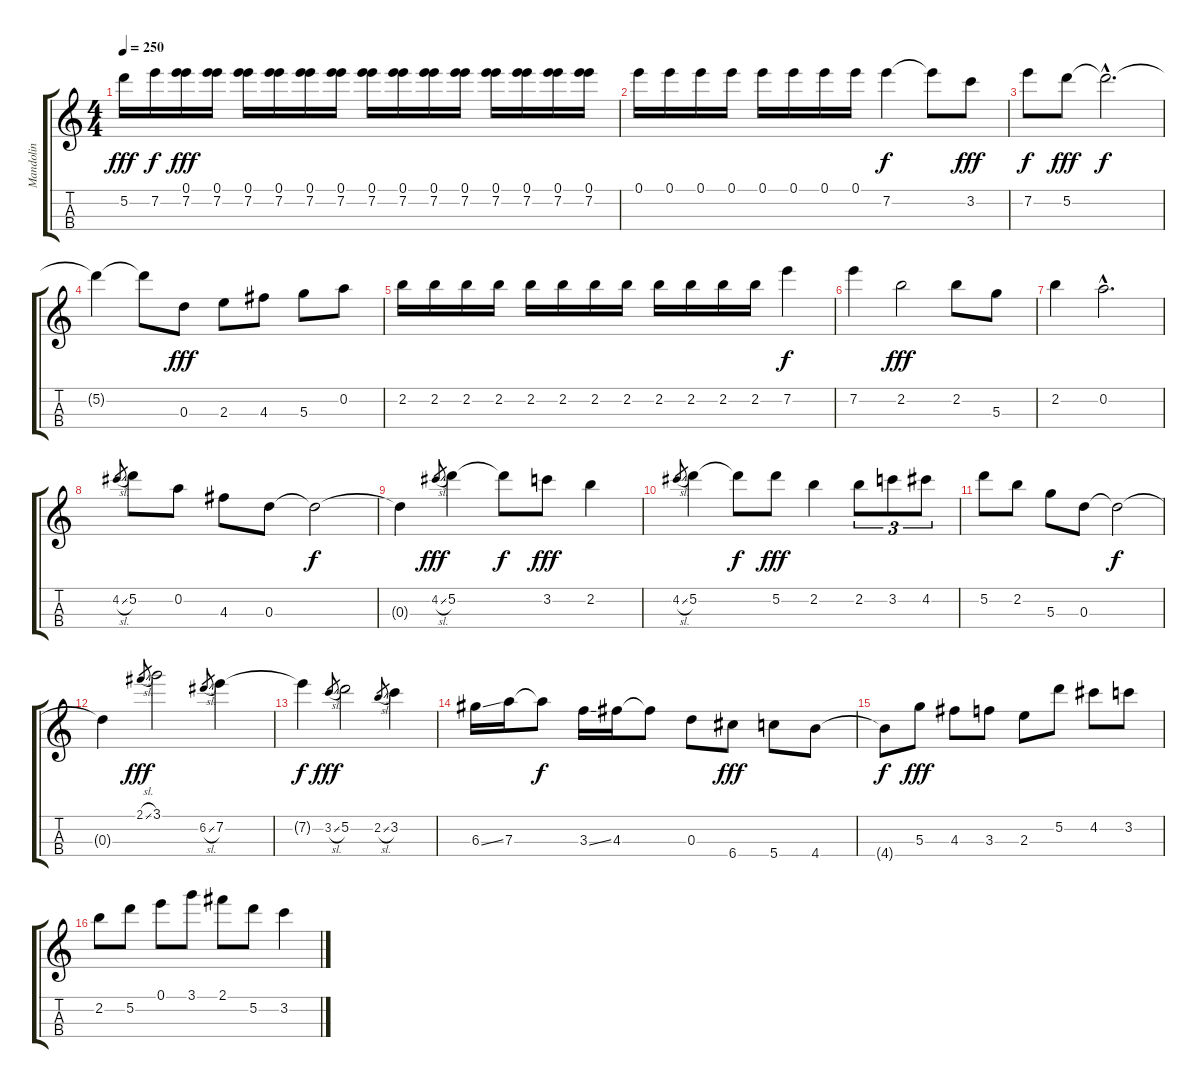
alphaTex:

\track ("Mandolin" "Mandolin") {instrument acousticguitarsteel}
\staff {score tabs}
\tuning (E5 A4 D4 G3) {hide}
\ts (4 4)
\tempo 250
\clef g2
\ks c
5.2.16{dy fff} 7.2.16{dy f} (0.1 7.2).16{dy fff} (0.1 7.2).16 (0.1 7.2).16 (0.1 7.2).16 (0.1 7.2).16 (0.1 7.2).16 (0.1 7.2).16 (0.1 7.2).16 (0.1 7.2).16 (0.1 7.2).16 (0.1 7.2).16 (0.1 7.2).16 (0.1 7.2).16 (0.1 7.2).16 |
0.1.16 0.1.16 0.1.16 0.1.16 0.1.16 0.1.16 0.1.16 0.1.16 7.2.4{dy f} 7.2{t}.8 3.2.8{dy fff} |
7.2.8{dy f} 5.2.8{dy fff} 5.2{hac t}.2{d dy f} |
5.2{t}.4 5.2{t}.8 0.3.8{dy fff} 2.3.8 4.3.8 5.3.8 0.2.8 |
2.2.16 2.2.16 2.2.16 2.2.16 2.2.16 2.2.16 2.2.16 2.2.16 2.2.16 2.2.16 2.2.16 2.2.16 7.2.4{dy f} |
7.2.4 2.2.2{dy fff} 2.2.8 5.3.8 |
2.2.4 0.2{hac}.2{d} |
4.2{sl}.8{gr} 5.2.8 0.2.8 4.3.8 0.3.8 0.3{t}.2{dy f} |
0.3{t}.4 4.2{sl}.8{gr dy fff} 5.2.4 5.2{t}.8{dy f} 3.2.8{dy fff} 2.2.4 |
4.2{sl}.8{gr} 5.2.4 5.2{t}.8{dy f} 5.2.8{dy fff} 2.2.4 2.2.8{tu (3 2)} 3.2.8{tu (3 2)} 4.2.8{tu (3 2)} |
5.2.8 2.2.8 5.3.8 0.3.8 0.3{t}.2{dy f} |
0.3{t}.4 2.1{sl}.8{gr dy fff} 3.1.2 6.2{sl}.8{gr} 7.2.4 |
7.2{t}.4{dy f} 3.2{sl}.8{gr dy fff} 5.2.2 2.2{sl}.8{gr} 3.2.4 |
6.3{ss}.16 7.3.16 7.3{t}.8{dy f} 3.3{ss}.16 4.3.16 4.3{t}.8 0.3.8 6.4.8{dy fff} 5.4.8 4.4.8 |
4.4{t}.8{dy f} 5.3.8{dy fff} 4.3.8 3.3.8 2.3.8 5.2.8 4.2.8 3.2.8 |
2.2.8 5.2.8 0.1.8 3.1.8 2.1.8 5.2.8 3.2.4
